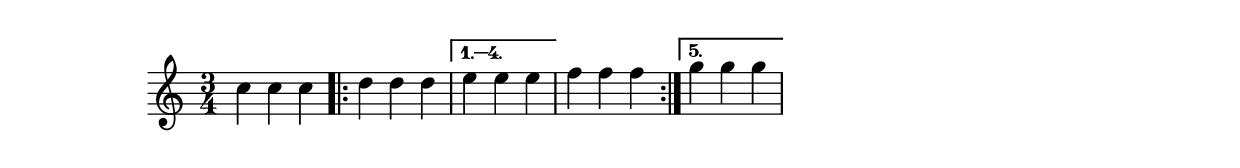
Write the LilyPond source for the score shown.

%% Do not edit this file; it is automatically
%% generated from LSR http://lsr.dsi.unimi.it
%% This file is in the public domain.
\version "2.13.16"

\header {
  lsrtags = "repeats"

%% Translation of GIT committish: d2119a9e5e951c6ae850322f41444ac98d1ed492
  texidoces = "
De forma predeterminada, los corchetes de primera y segunda vez se
trazan encima de los finales alternativos completos, pero es posible
acortartlos estableciendo un valor cierto para
@code{voltaSpannerDuration}.  En el ejemplo siguiente, el corchete
sólo dura un compás, que corresponde a una duración de 3/4.

"
  doctitlees = "Shortening volta brackets"

%% Translation of GIT committish: 0a868be38a775ecb1ef935b079000cebbc64de40
  texidocde = "
Volta-Klammern werden normalerweise über alle Noten der Klammer gezogen, aber
es ist möglich sie zu verkürzen.  Hierzu muss
@code{voltaSpannerDuration} definiert werden, in dem Beispiel etwa als
3/4, sodass die Klammer nur einen Takt dauert.

"
  doctitlede = "Volta-Klammern verkürzen"
%% Translation of GIT committish: a5bde6d51a5c88e952d95ae36c61a5efc22ba441
  texidocfr = "
Les crochets indiquant les fins alternatives s'étalent tout au long ce
celle-ci.  On peut les raccourcir en définissant la propriété
@code{voltaSpannerDuration}.  Dans l'exemple suivant, le crochet ne se
prolonge que sur une mesure à 3/4.

"
  doctitlefr = "Diminution de la taille du crochet d'alternative"


  texidoc = "
By default, the volta brackets will be drawn over all of the
alternative music, but it is possible to shorten them by setting
@code{voltaSpannerDuration}.  In the next example, the bracket only
lasts one measure, which is a duration of 3/4.

"
  doctitle = "Shortening volta brackets"
} % begin verbatim

\relative c'' {
  \time 3/4
  c4 c c
  \set Score.voltaSpannerDuration = #(ly:make-moment 3 4)
  \repeat volta 5 { d4 d d }
  \alternative {
    {
      e4 e e
      f4 f f
    }
    { g4 g g }
  }
}

